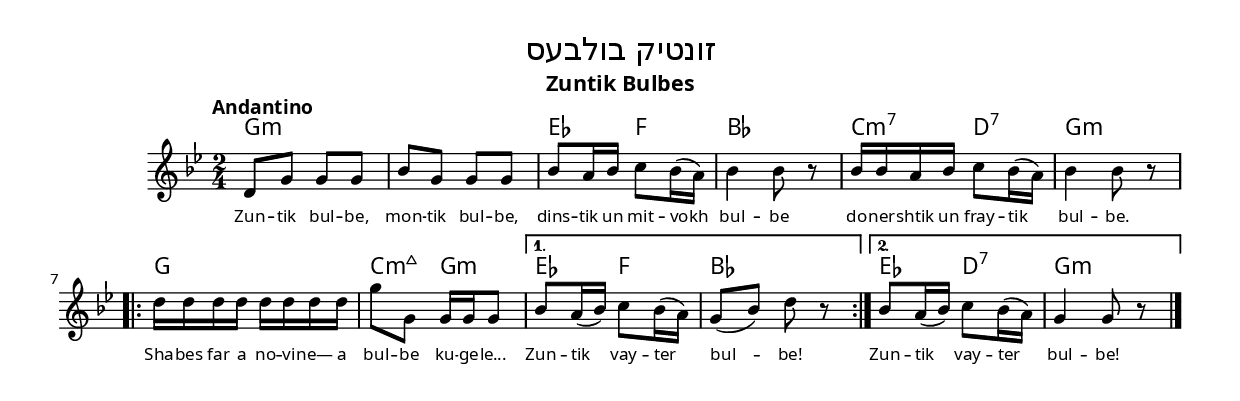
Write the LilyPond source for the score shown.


\header {
  title = "זונטיק בולבעס"
  subtitle = "Zuntik Bulbes"
  }
\version "2.18.2"
\language "english"
#(set-global-staff-size 17)

end =
  #(define-music-function
    (parser location signature)
    (fraction?)
  #{
    \once \omit Staff.TimeSignature \time #signature
  #})

\layout {
  \context {  % Use Typewriter font for chord symbols
    \ChordNames {
      \set chordChanges = ##t
      \override ChordName.font-family = #'typewriter
      }
    }
  \context {  % Change font size for lyrics
    \Lyrics {
      \override LyricText.font-size = #'-1
      }
    }
  \context {  % Beam according to rhythm
    \Staff {
      \set Timing.beamExceptions = #'()
      }
    }
  }

\paper {      % Load fonts
  fonts = #
  (make-pango-font-tree
   "Linux Libertine"
   "Linux Biolinum"
   "Courier 10 Pitch"
   (/ (* staff-height pt) 2.5)
    )
  bookTitleMarkup = \markup {
    \override #'(baseline-skip . 3.5)
    \column {
      \fill-line { \fromproperty #'header:dedication }
      \override #'(baseline-skip . 3.5)
      \column {
        \fill-line {
          \override #'(font-name . "Drugulin CLM")
          \huge \larger \larger \bold
          \fromproperty #'header:title
          }
        \fill-line {
          \large \bold
          \fromproperty #'header:subtitle
          }
        \fill-line {
          \smaller \bold
          \fromproperty #'header:subsubtitle
          }
        \fill-line {
          \fromproperty #'header:meter
          \fromproperty #'header:arranger
          }
          \fill-line {
          \override #'(font-name . "Drugulin CLM")
          \fromproperty #'header:composer
          { \large \bold \fromproperty #'header:instrument }
          \override #'(font-name . "Drugulin CLM")
          \fromproperty #'header:poet
          }
        }
      }
    }
    scoreTitleMarkup = \markup {
      \column {
      \on-the-fly \print-all-headers { \bookTitleMarkup \hspace #1 }
      \fill-line {
        \null
        \override #'(font-name . "Drugulin CLM")
        \huge
        \lower #5
        \fromproperty #'header:piece
        }
      }
    }
  }

mel = \relative b {
  d8 g g g |
  bf g g g |
  bf a16 bf c8 bf16( a) |
  bf4 bf8 r |
  bf16 bf a bf c8 bf16( a) |
  bf4 bf8 r |
  \repeat volta 2 {
    d16 d d d d d d d |
    g8 g, g16 g g8 |
  }
  \alternative {
    {
      bf a16( bf) c8 bf16( a) |
      g8( bf) d r
    }
    {
      bf a16( bf) c8 bf16( a) |
      g4 g8 r
    }
  }
}
acc = \chordmode {
  g2:m |
  g:m |
  ef4: f: |
  bf2: |
  c4:m7 d:7 |
  g2:m |
  \repeat volta 2 {
    g2: |
    c4:m7+ g:m |
  }
  \alternative {
    { 
      ef4: f: |
      bf2:
      }
    {
      ef4: d:7 |
      g2:m
    }
  }
}

\score {
  <<
    \new ChordNames {
      \acc
    }
    \new Staff {
      \clef treble
      \key g \minor
      \time 2/4
      \tempo Andantino
      \new Voice = "melody" {
        \mel
        \bar "|."
      }
    }
    \new Lyrics \lyricsto "melody" {
      Zun -- tik bul -- be, mon -- tik bul -- be,
      dins -- tik un mit -- vokh bul -- be
      do -- ner -- shtik un fray -- tik bul -- be.
      Sha -- bes far a no -- vi -- ne— 
      a bul -- be ku -- ge -- le…
      \repeat unfold 2 { Zun -- tik vay -- ter bul -- be! }
    }
  >>
}
